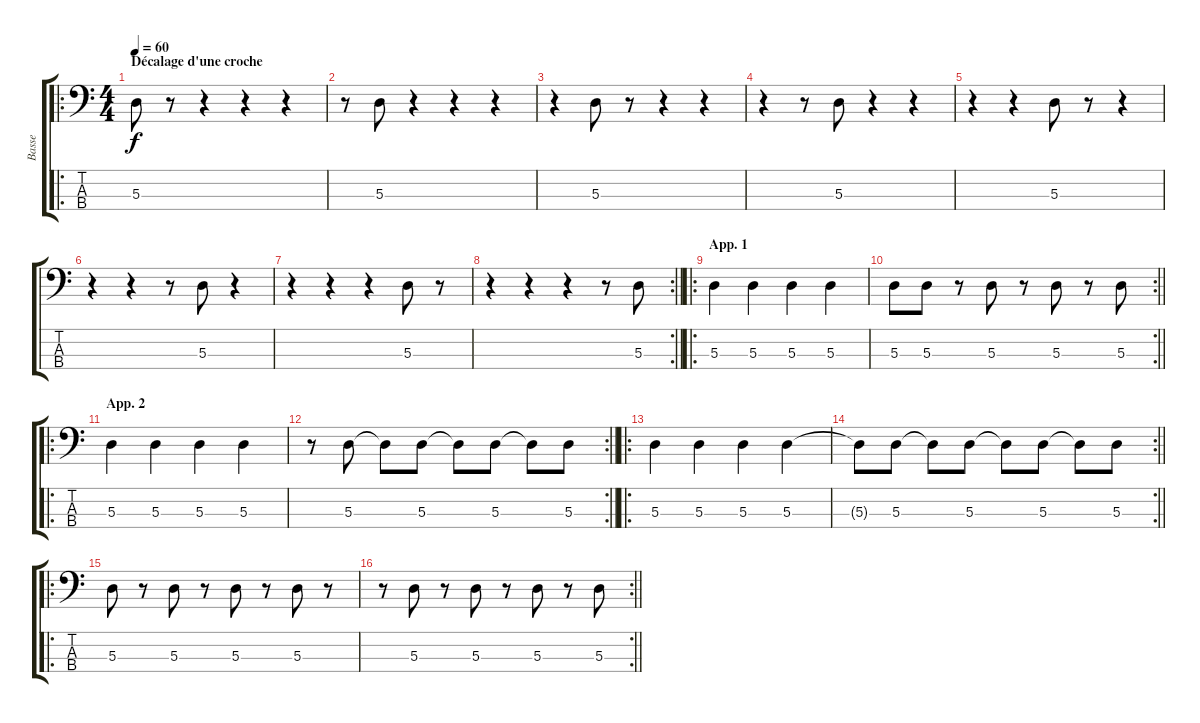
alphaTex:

\track ("Basse" "Basse") {instrument electricbassfinger}
\staff {score tabs}
\tuning (G2 D2 A1 E1) {hide}
\ro
\ts (4 4)
\section ("" "Décalage d'une croche")
\tempo 60
\clef f4
\ks c
5.3.8{dy f instrument electricbassfinger} r.8 r.4 r.4 r.4 |
r.8 5.3.8 r.4 r.4 r.4 |
r.4 5.3.8 r.8 r.4 r.4 |
r.4 r.8 5.3.8 r.4 r.4 |
r.4 r.4 5.3.8 r.8 r.4 |
r.4 r.4 r.8 5.3.8 r.4 |
r.4 r.4 r.4 5.3.8 r.8 |
\rc 2
\barLineRight lightlight
r.4 r.4 r.4 r.8 5.3.8 |
\ro
\section ("" "App. 1")
5.3.4 5.3.4 5.3.4 5.3.4 |
\rc 2
\barLineRight lightlight
5.3.8 5.3.8 r.8 5.3.8 r.8 5.3.8 r.8 5.3.8 |
\ro
\section ("" "App. 2")
5.3.4 5.3.4 5.3.4 5.3.4 |
\rc 2
\barLineRight lightlight
r.8 5.3.8 5.3{t}.8 5.3.8 5.3{t}.8 5.3.8 5.3{t}.8 5.3.8 |
\ro
5.3.4 5.3.4 5.3.4 5.3.4 |
\rc 2
\barLineRight lightlight
5.3{t}.8 5.3.8 5.3{t}.8 5.3.8 5.3{t}.8 5.3.8 5.3{t}.8 5.3.8 |
\ro
5.3.8 r.8 5.3.8 r.8 5.3.8 r.8 5.3.8 r.8 |
\rc 2
\barLineRight lightlight
r.8 5.3.8 r.8 5.3.8 r.8 5.3.8 r.8 5.3.8
